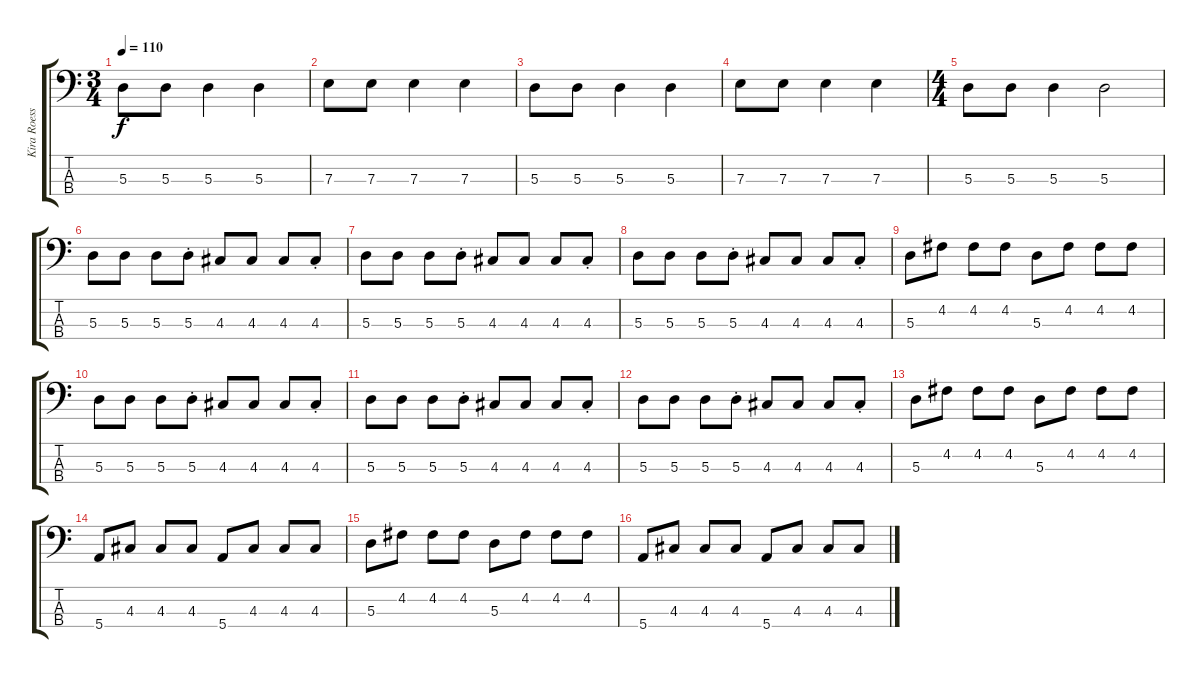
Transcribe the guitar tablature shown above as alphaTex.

\track ("Kira Roessler - Bass" "Kira Roess") {instrument electricbassfinger}
\staff {score tabs}
\tuning (G2 D2 A1 E1) {hide}
\ts (3 4)
\tempo 110
\clef f4
\ks c
5.3.8{dy f} 5.3.8 5.3.4 5.3.4 |
7.3.8 7.3.8 7.3.4 7.3.4 |
5.3.8 5.3.8 5.3.4 5.3.4 |
7.3.8 7.3.8 7.3.4 7.3.4 |
\ts (4 4)
5.3.8 5.3.8 5.3.4 5.3.2 |
5.3.8 5.3.8 5.3.8 5.3{st}.8 4.3.8 4.3.8 4.3.8 4.3{st}.8 |
5.3.8 5.3.8 5.3.8 5.3{st}.8 4.3.8 4.3.8 4.3.8 4.3{st}.8 |
5.3.8 5.3.8 5.3.8 5.3{st}.8 4.3.8 4.3.8 4.3.8 4.3{st}.8 |
5.3.8 4.2.8 4.2.8 4.2.8 5.3.8 4.2.8 4.2.8 4.2.8 |
5.3.8 5.3.8 5.3.8 5.3{st}.8 4.3.8 4.3.8 4.3.8 4.3{st}.8 |
5.3.8 5.3.8 5.3.8 5.3{st}.8 4.3.8 4.3.8 4.3.8 4.3{st}.8 |
5.3.8 5.3.8 5.3.8 5.3{st}.8 4.3.8 4.3.8 4.3.8 4.3{st}.8 |
5.3.8 4.2.8 4.2.8 4.2.8 5.3.8 4.2.8 4.2.8 4.2.8 |
5.4.8 4.3.8 4.3.8 4.3.8 5.4.8 4.3.8 4.3.8 4.3.8 |
5.3.8 4.2.8 4.2.8 4.2.8 5.3.8 4.2.8 4.2.8 4.2.8 |
5.4.8 4.3.8 4.3.8 4.3.8 5.4.8 4.3.8 4.3.8 4.3.8
